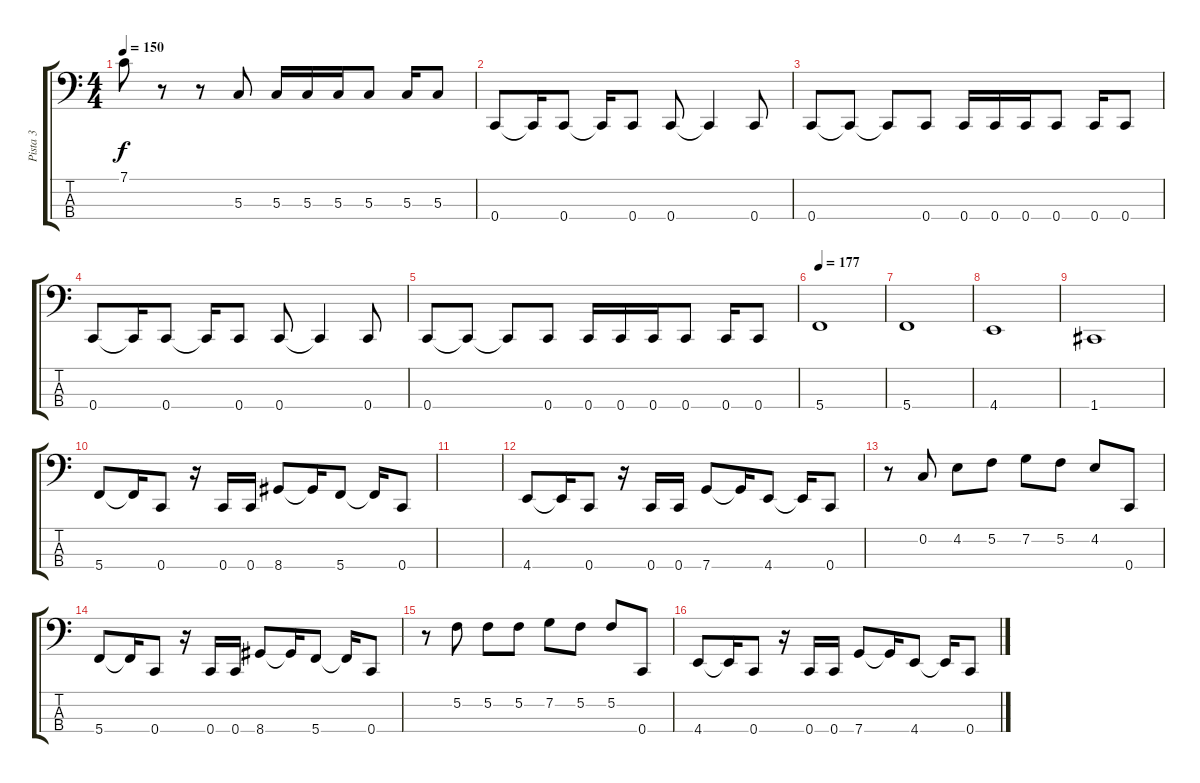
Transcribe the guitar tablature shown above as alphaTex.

\track ("Pista 3" "Pista 3") {instrument electricbassfinger}
\staff {score tabs}
\tuning (F2 C2 G1 C1) {hide}
\ts (4 4)
\tempo 150
\clef f4
\ks c
7.1.8{dy f} r.8 r.8 5.3.8 5.3.16 5.3.16 5.3.16 5.3.8 5.3.16 5.3.8 |
0.4.8 0.4{t}.16 0.4.8 0.4{t}.16 0.4.8 0.4.8 0.4{t}.4 0.4.8 |
0.4.8 0.4{t}.8 0.4{t}.8 0.4.8 0.4.16 0.4.16 0.4.16 0.4.8 0.4.16 0.4.8 |
0.4.8 0.4{t}.16 0.4.8 0.4{t}.16 0.4.8 0.4.8 0.4{t}.4 0.4.8 |
0.4.8 0.4{t}.8 0.4{t}.8 0.4.8 0.4.16 0.4.16 0.4.16 0.4.8 0.4.16 0.4.8 |
\tempo 177
5.4.1 |
5.4.1 |
4.4.1 |
1.4.1 |
5.4.8 5.4{t}.16 0.4.8 r.16 0.4.16 0.4.16 8.4.8 8.4{t}.16 5.4.8 5.4{t}.16 0.4.8 |
|
4.4.8 4.4{t}.16 0.4.8 r.16 0.4.16 0.4.16 7.4.8 7.4{t}.16 4.4.8 4.4{t}.16 0.4.8 |
r.8 0.2.8 4.2.8 5.2.8 7.2.8 5.2.8 4.2.8 0.4.8 |
5.4.8 5.4{t}.16 0.4.8 r.16 0.4.16 0.4.16 8.4.8 8.4{t}.16 5.4.8 5.4{t}.16 0.4.8 |
r.8 5.2.8 5.2.8 5.2.8 7.2.8 5.2.8 5.2.8 0.4.8 |
4.4.8 4.4{t}.16 0.4.8 r.16 0.4.16 0.4.16 7.4.8 7.4{t}.16 4.4.8 4.4{t}.16 0.4.8
